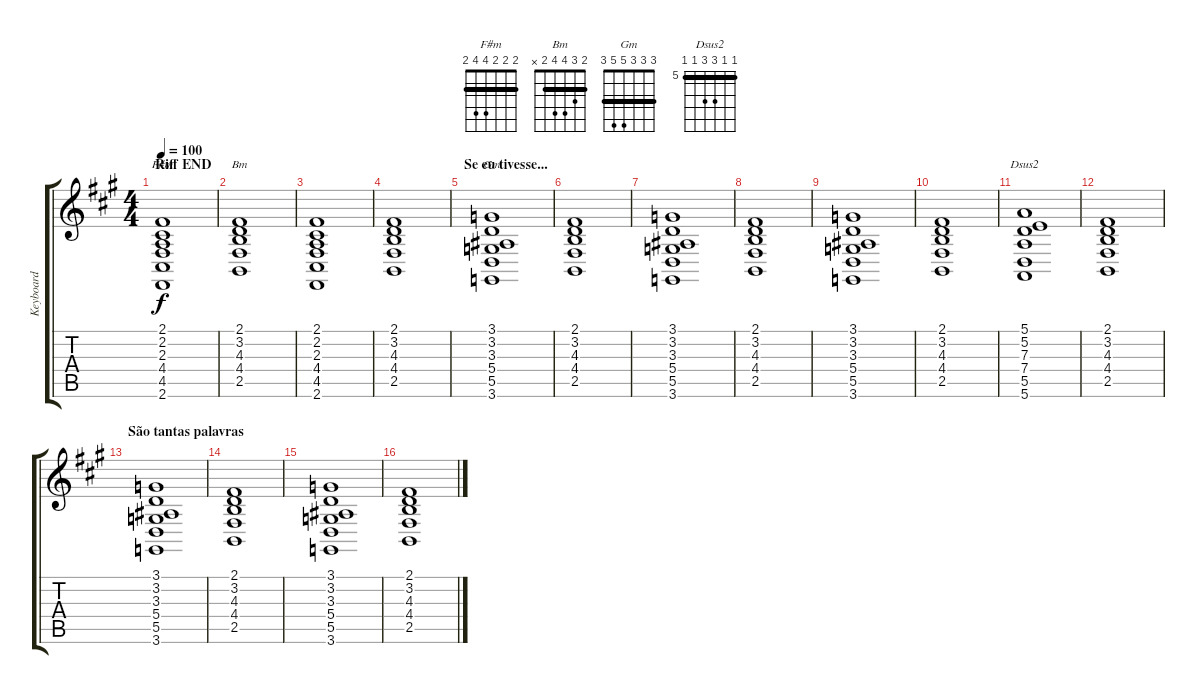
\track ("Keyboard" "Keyboard") {instrument electricpiano1}
\staff {score tabs}
\tuning (E4 B3 G3 D3 A2 E2) {hide}
\chord ("F#m" 2 2 2 4 4 2) {barre 2}
\chord ("Bm" 2 3 4 4 2 x) {barre 2}
\chord ("Gm" 3 3 3 5 5 3) {barre 3}
\chord ("Dsus2" 5 5 7 7 5 5) {firstfret 5 barre 5}
\ts (4 4)
\section ("" "Riff END")
\tempo 100
\clef g2
\ks f#minor
(2.1 2.2 2.3 4.4 4.5 2.6).1{ch "F#m" dy f} |
(2.1 3.2 4.3 4.4 2.5).1{ch "Bm"} |
(2.1 2.2 2.3 4.4 4.5 2.6).1 |
(2.1 3.2 4.3 4.4 2.5).1 |
\section ("" "Se eu tivesse...")
(3.1 3.2 3.3 5.4 5.5 3.6).1{ch "Gm"} |
(2.1 3.2 4.3 4.4 2.5).1 |
(3.1 3.2 3.3 5.4 5.5 3.6).1 |
(2.1 3.2 4.3 4.4 2.5).1 |
(3.1 3.2 3.3 5.4 5.5 3.6).1 |
(2.1 3.2 4.3 4.4 2.5).1 |
(5.1 5.2 7.3 7.4 5.5 5.6).1{ch "Dsus2"} |
(2.1 3.2 4.3 4.4 2.5).1 |
\section ("" "São tantas palavras")
(3.1 3.2 3.3 5.4 5.5 3.6).1 |
(2.1 3.2 4.3 4.4 2.5).1 |
(3.1 3.2 3.3 5.4 5.5 3.6).1 |
(2.1 3.2 4.3 4.4 2.5).1
